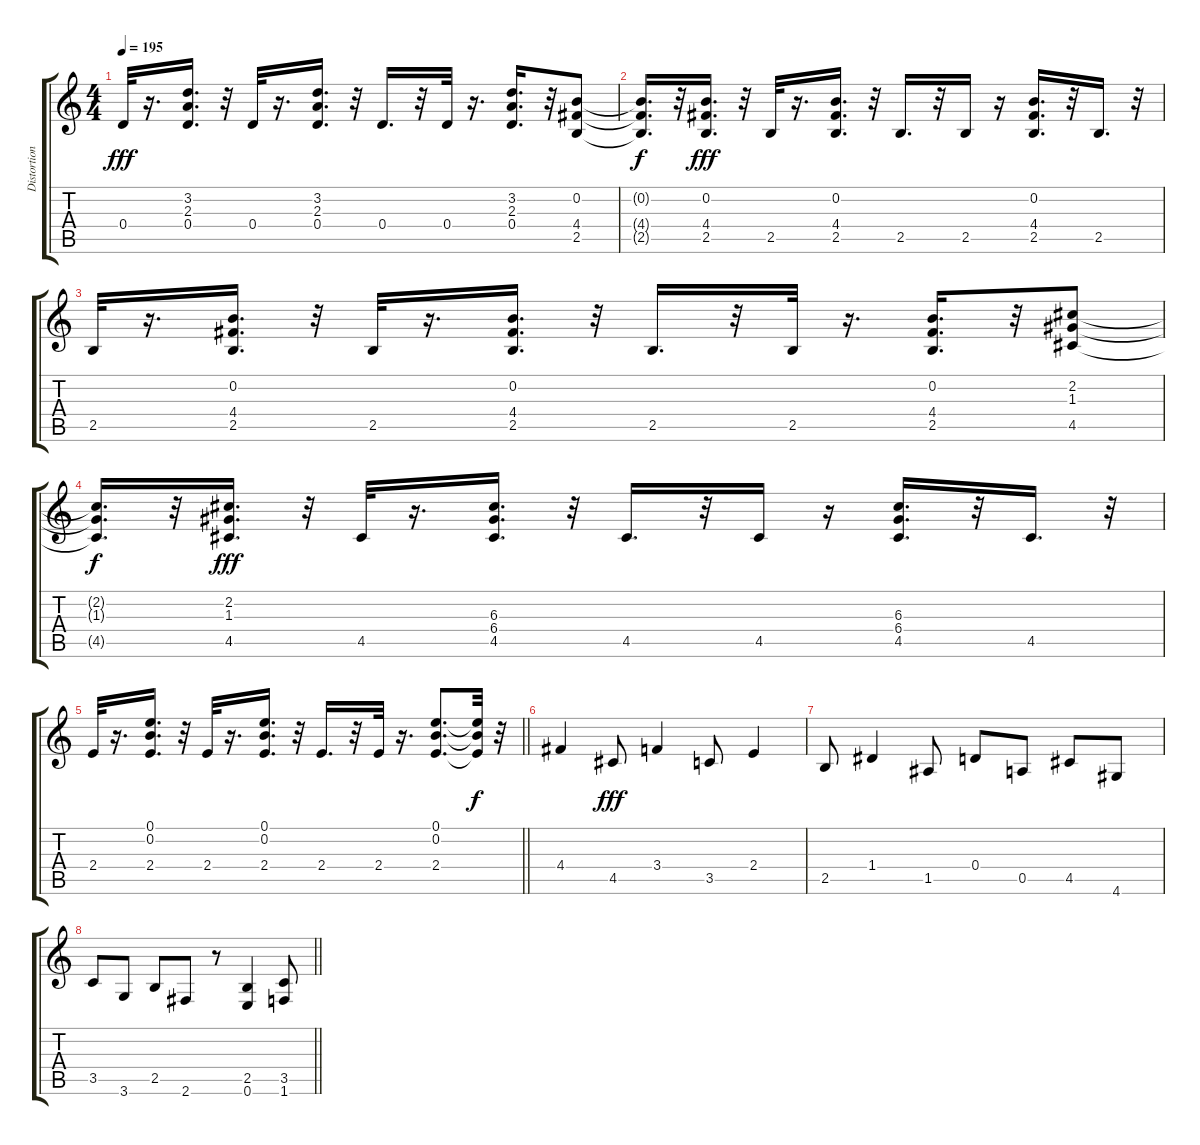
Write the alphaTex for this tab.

\track ("Distortion" "Distortion") {instrument distortionguitar}
\staff {score tabs}
\tuning (E4 B3 G3 D3 A2 E2) {hide}
\ts (4 4)
\tempo 195
\clef g2
\ks c
0.4.32{dy fff} r.16{d} (3.2 2.3 0.4).16{d} r.32 0.4.32 r.16{d} (3.2 2.3 0.4).16{d} r.32 0.4.16{d} r.32 0.4.32 r.16{d} (3.2 2.3 0.4).16{d} r.32 (0.2 4.4 2.5).8 |
(0.2{t} 4.4{t} 2.5{t}).16{d dy f} r.32 (0.2 4.4 2.5).16{d dy fff} r.32 2.5.32 r.16{d} (0.2 4.4 2.5).16{d} r.32 2.5.16{d} r.32 2.5.16 r.16 (0.2 4.4 2.5).16{d} r.32 2.5.16{d} r.32 |
2.5.32 r.16{d} (0.2 4.4 2.5).16{d} r.32 2.5.32 r.16{d} (0.2 4.4 2.5).16{d} r.32 2.5.16{d} r.32 2.5.32 r.16{d} (0.2 4.4 2.5).16{d} r.32 (2.2 1.3 4.5).8 |
(2.2{t} 1.3{t} 4.5{t}).16{d dy f} r.32 (2.2 1.3 4.5).16{d dy fff} r.32 4.5.32 r.16{d} (6.3 6.4 4.5).16{d} r.32 4.5.16{d} r.32 4.5.16 r.16 (6.3 6.4 4.5).16{d} r.32 4.5.16{d} r.32 |
\barLineRight lightlight
2.4.32 r.16{d} (0.1 0.2 2.4).16{d} r.32 2.4.32 r.16{d} (0.1 0.2 2.4).16{d} r.32 2.4.16{d} r.32 2.4.32 r.16{d} (0.1 0.2 2.4).8{d} (0.1{t} 0.2{t} 2.4{t}).32{dy f} r.32 |
4.4.4 4.5.8{dy fff} 3.4.4 3.5.8 2.4.4 |
2.5.8 1.4.4 1.5.8 0.4.8 0.5.8 4.5.8 4.6.8 |
\barLineRight lightlight
3.5.8 3.6.8 2.5.8 2.6.8 r.8 (2.5 0.6).4 (3.5 1.6).8
